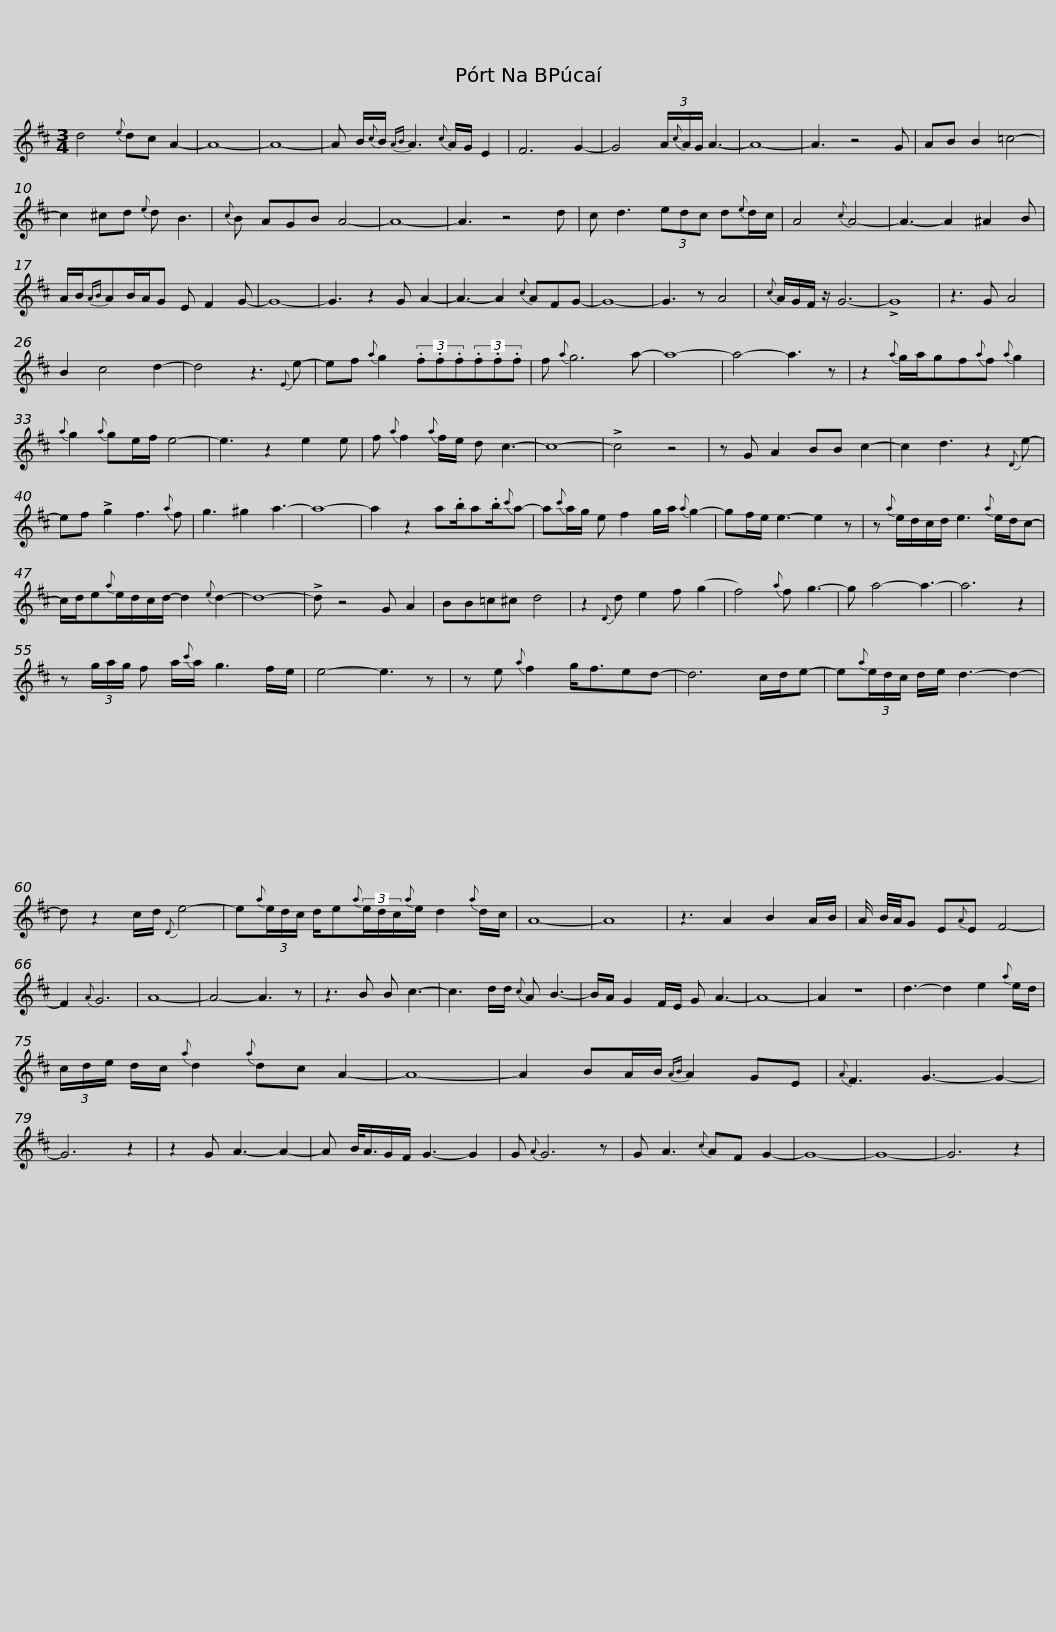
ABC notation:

X:1
L:1/8
M:3/4
I:linebreak $
K:D
V:1 treble
V:1
 d4{e} dc A2- | A8- | A8- | A B/{c}B/{AB} A3{c} A/G/ E2 | F6 G2- | %5
 G4 (3A/{c}A/G/ A3- | A8- | A3 z4 G | AB B2 =c4- |$ c2 ^cd{e} d B3 | %10
{c} B AGB A4- | A8- | A3 z4 d | c d3 (3edc d{e}d/c/ | A4{c} A4- | %15
 A3- A2 ^A2 B |$ A/B/{AB}AB/A/G E F2 G- | G8- | G3 z2 G A2- | A3- A2{c} AFG- | %20
 G8- | G3 z A4 |{c} A/G/F/ z/ G6- | !>!G8 |$ z3 G A4 | %25
 B2 c4 d2- | d4 z3{E} e- | ef{a} g2 (3.f.f.f(3.f.f.f | f{a} g6 a- | a8- | %30
 a4- a3 z | z2{a} g/a/gf{a}f{a} g2 |${a} g2{a} ge/f/ e4- | e3 z2 e2 e | f{a} f2{a} f/e/ d c3- | %35
 c8- | !>!c4 z4 | z G A2 BB c2- | c2 d3 z2{D} e- | ef !>!g2 f3{a} f |$ %40
 g3 ^g2 a3- | a8- | a2 z2 a.b/a.b/{c'}a- | a{c'}a/g/ e f2 g/a/{a} g2- | gf/e/ e3- e2 z |$ %45
 z{a} e/d/c/d/ e3{a} e/d/c- | c/d/e{a}e/d/c/d/- d2{e} d2- | d8- | !>!d z4 G A2 | BB=c^c d4 | %50
 z2{D} d e2 f (g2 |$ f4){a} f g3- | g a4- a3- | a6 z2 | z (3g/a/g/ f a/{c'}a/ g3 f/e/ | %55
 e4- e3 z | z e{a} f2 g<fed- | d6 c/d/e- |$ e{a}(3e/d/c/ d/e/ d3- d2- | d z2 c/d/{D} e4- | %60
 e{a}(3e/d/c/ d/e{a}(3e/d/c/{a}e/ d2{a} d/c/ | A8- | A8 | z3 A2 B2 A/B/ |$ A/ B/4A/4G E{A}E F4- | %65
 F2{A} G6 | A8- | A4- A3 z | z3 B B c3- | c3 d/d/{c} A B3- | %70
 B/A/ G2 F/E/ G A3- | A8- |$ A2 z6 | d3- d2 e2{a} e/d/ | (3c/d/e/ d/c/{a} d2{a} dc A2- | %75
 A8- | A2 BA/B/{AB} A2 GE |{A} F3 G3- G2- | G6 z2 |$ z2 G A3- A2- | %80
 A B/<A/G/F/ G3- G2 | G{A} G6 z | G A3{c} AF G2- | G8- | G8- | %85
 G6 z2 | %86
